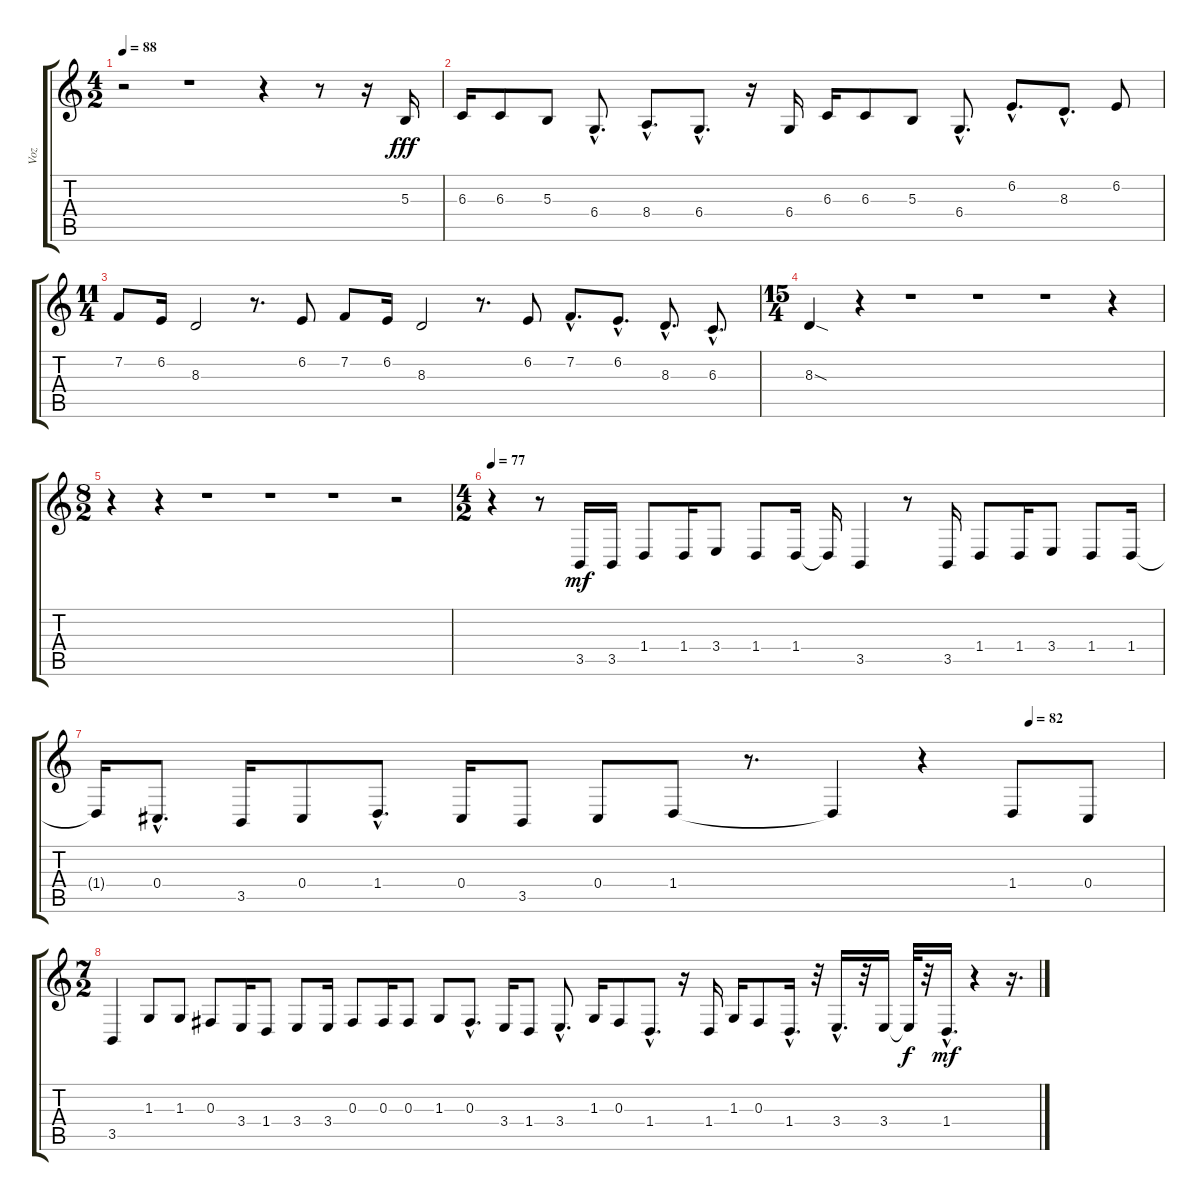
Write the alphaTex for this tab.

\track ("Voz" "Voz") {instrument fx1rain}
\staff {score tabs}
\tuning (Eb4 Bb3 Gb3 Db3 Ab2 Eb2) {hide}
\ts (4 2)
\tempo 88
\clef g2
\ks c
r.2{dy fff} r.1 r.4 r.8 r.16 5.3.16 |
6.3.16 6.3.8 5.3.8 6.4{hac}.8{d} 8.4{hac}.8{d} 6.4{hac}.8{d} r.16 6.4.16 6.3.16 6.3.8 5.3.8 6.4{hac}.8{d} 6.2{hac}.8{d} 8.3{hac}.8{d} 6.2.8 |
\ts (11 4)
7.2.8 6.2.16 8.3.2 r.8{d} 6.2.8 7.2.8 6.2.16 8.3.2 r.8{d} 6.2.8 7.2{hac}.8{d} 6.2{hac}.8{d} 8.3{hac}.8{d} 6.3{hac}.8{d} |
\ts (15 4)
8.3{sod}.4 r.4 r.1 r.1 r.1 r.4 |
\ts (8 2)
r.4 r.4 r.1 r.1 r.1 r.2 |
\ts (4 2)
\tempo 77
r.4 r.8 3.5.16{dy mf} 3.5.16 1.4.8 1.4.16 3.4.8 1.4.8 1.4.16 1.4{t}.16 3.5.4 r.8 3.5.16 1.4.8 1.4.16 3.4.8 1.4.8 1.4.16 |
\tempo (82 0.875)
1.4{t}.16 0.4{hac}.8{d} 3.5.16 0.4.8 1.4{hac}.8{d} 0.4.16 3.5.8 0.4.8 1.4.8 r.8{d} 1.4{t}.4 r.4 1.4.8 0.4.8 |
\ts (7 2)
3.5.4 1.3.8 1.3.8 0.3.8 3.4.16 1.4.8 3.4.8 3.4.16 0.3.8 0.3.16 0.3.8 1.3.8 0.3{hac}.8{d} 3.4.16 1.4.8 3.4{hac}.8{d} 1.3.16 0.3.8 1.4{hac}.8{d} r.16 1.4.16 1.3.16 0.3.8 1.4{hac}.16{d} r.32 3.4{hac}.16{d} r.32 3.4.16 3.4{t}.32{dy f} r.32 1.4{hac}.16{d dy mf} r.4 r.16{d}
